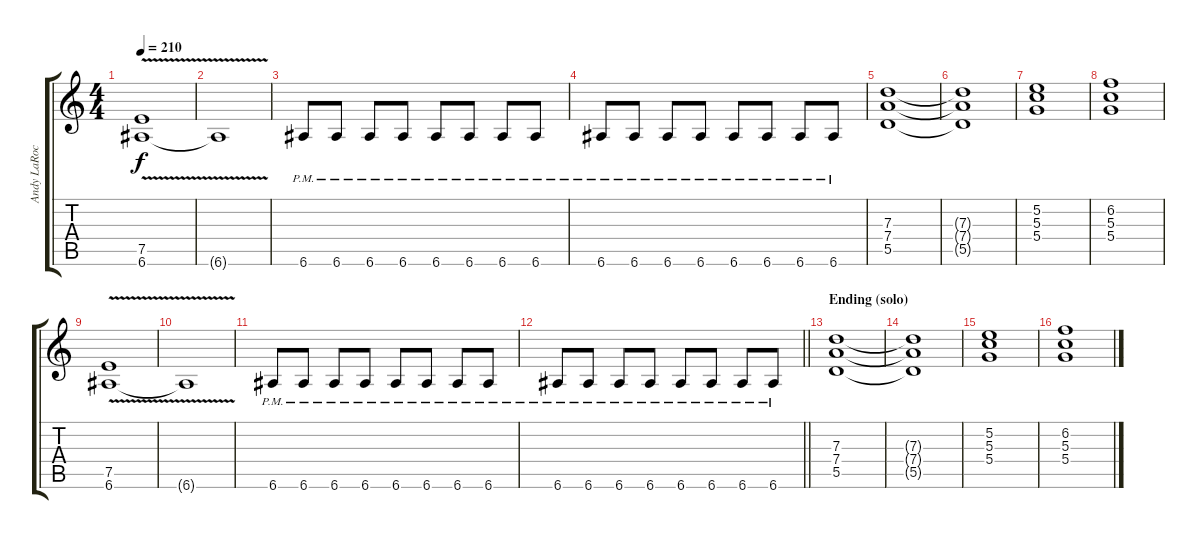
\track ("Andy LaRocque" "Andy LaRoc") {instrument distortionguitar}
\staff {score tabs}
\tuning (E4 B3 G3 D3 A2 E2) {hide}
\ts (4 4)
\tempo 210
\clef g2
\ks c
(7.5 6.6{v}).1{dy f} |
6.6{t}.1 |
6.6{pm}.8 6.6{pm}.8 6.6{pm}.8 6.6{pm}.8 6.6{pm}.8 6.6{pm}.8 6.6{pm}.8 6.6{pm}.8 |
6.6{pm}.8 6.6{pm}.8 6.6{pm}.8 6.6{pm}.8 6.6{pm}.8 6.6{pm}.8 6.6{pm}.8 6.6{pm}.8 |
(7.3 7.4 5.5).1 |
(7.3{t} 7.4{t} 5.5{t}).1 |
(5.2 5.3 5.4).1 |
(6.2 5.3 5.4).1 |
(7.5 6.6{v}).1 |
6.6{t}.1 |
6.6{pm}.8 6.6{pm}.8 6.6{pm}.8 6.6{pm}.8 6.6{pm}.8 6.6{pm}.8 6.6{pm}.8 6.6{pm}.8 |
\barLineRight lightlight
6.6{pm}.8 6.6{pm}.8 6.6{pm}.8 6.6{pm}.8 6.6{pm}.8 6.6{pm}.8 6.6{pm}.8 6.6{pm}.8 |
\section ("" "Ending (solo)")
(7.3 7.4 5.5).1 |
(7.3{t} 7.4{t} 5.5{t}).1 |
(5.2 5.3 5.4).1 |
(6.2 5.3 5.4).1
